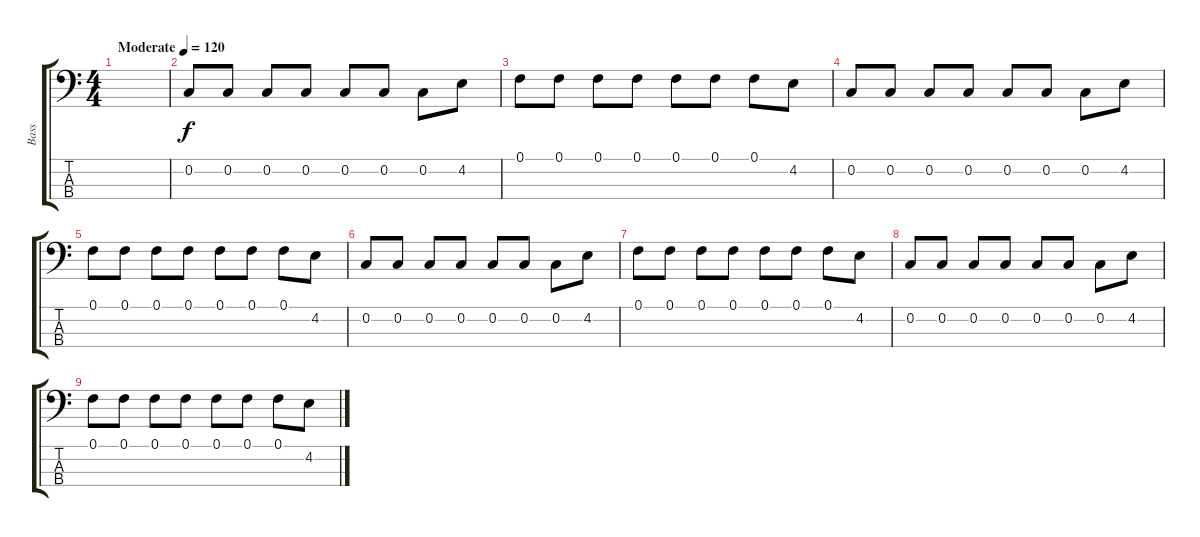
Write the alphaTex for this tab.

\track ("Bass" "Bass") {instrument electricbassfinger}
\staff {score tabs}
\tuning (F2 C2 G1 C1) {hide}
\ts (4 4)
\tempo (120 "Moderate")
\clef f4
\ks c
|
0.2.8 0.2.8 0.2.8 0.2.8 0.2.8 0.2.8 0.2.8 4.2.8 |
0.1.8 0.1.8 0.1.8 0.1.8 0.1.8 0.1.8 0.1.8 4.2.8 |
0.2.8 0.2.8 0.2.8 0.2.8 0.2.8 0.2.8 0.2.8 4.2.8 |
0.1.8 0.1.8 0.1.8 0.1.8 0.1.8 0.1.8 0.1.8 4.2.8 |
0.2.8 0.2.8 0.2.8 0.2.8 0.2.8 0.2.8 0.2.8 4.2.8 |
0.1.8 0.1.8 0.1.8 0.1.8 0.1.8 0.1.8 0.1.8 4.2.8 |
0.2.8 0.2.8 0.2.8 0.2.8 0.2.8 0.2.8 0.2.8 4.2.8 |
0.1.8 0.1.8 0.1.8 0.1.8 0.1.8 0.1.8 0.1.8 4.2.8
